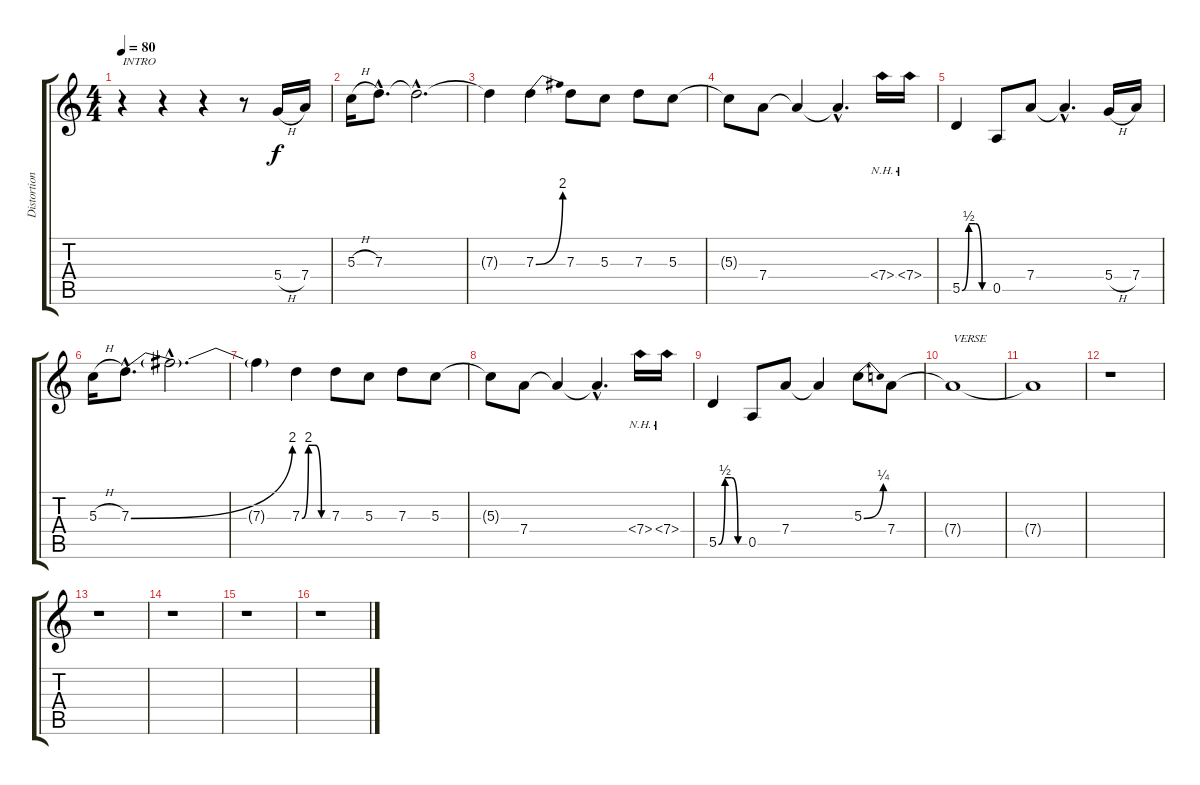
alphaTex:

\track ("Distortion Guitar" "Distortion") {instrument distortionguitar}
\staff {score tabs}
\tuning (E4 B3 G3 D3 A2 E2) {hide}
\ts (4 4)
\tempo 80
\clef g2
\ks c
r.4{txt "INTRO" dy f instrument distortionguitar} r.4 r.4 r.8 5.4{h}.16 7.4.16 |
5.3{h}.16 7.3{hac}.8{d} 7.3{hac t}.2{d} |
7.3{t}.4 7.3{be (bend 0 0 60 8)}.4 7.3.8 5.3.8 7.3.8 5.3.8 |
5.3{t}.8 7.4.8 7.4{t}.4 7.4{hac t}.4{d} 7.4{nh}.16 7.4{nh}.16 |
5.5{be (custom 0 0 15 2 30 2 45 0 60 0)}.4 0.5.8 7.4.8 7.4{hac t}.4{d} 5.4{h}.16 7.4.16 |
5.3{h}.16 7.3{be (bend 0 0 60 8) hac}.8{d} 7.3{hac t}.2{d} |
7.3{t}.4 7.3{be (custom 0 0 15 8 30 8 45 0 60 0)}.4 7.3.8 5.3.8 7.3.8 5.3.8 |
5.3{t}.8 7.4.8 7.4{t}.4 7.4{hac t}.4{d} 7.4{nh}.16 7.4{nh}.16 |
5.5{be (custom 0 0 15 2 30 2 45 0 60 0)}.4 0.5.8 7.4.8 7.4{t}.4 5.3{be (bend 0 0 60 1)}.8 7.4.8 |
7.4{t}.1{txt "VERSE"} |
7.4{t}.1 |
r.1 |
r.1 |
r.1 |
r.1 |
r.1
